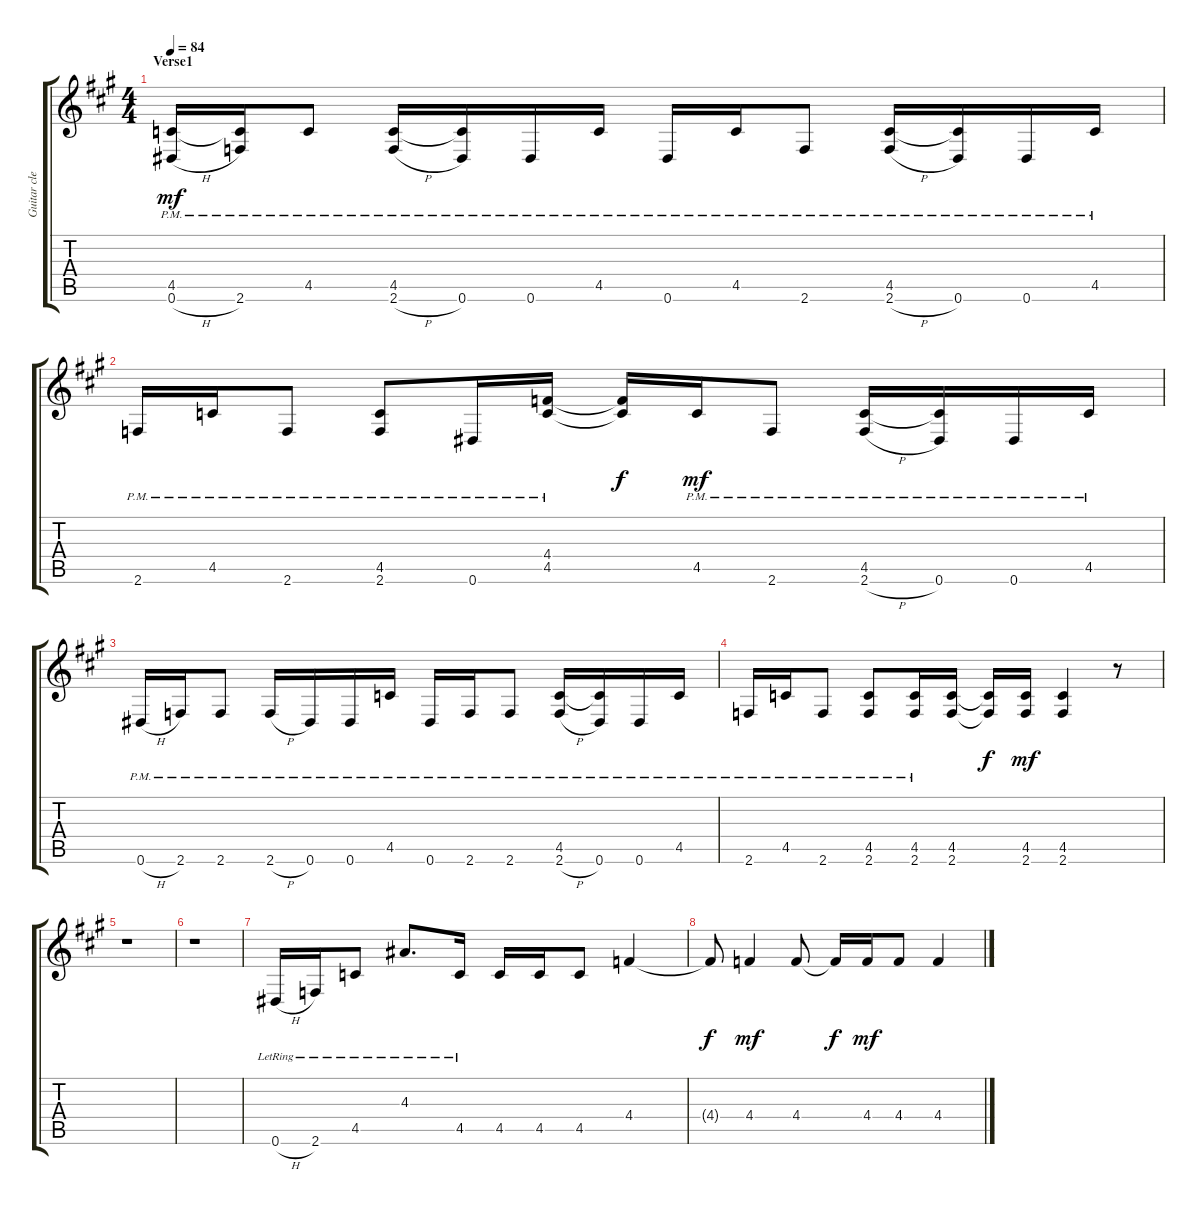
\track ("Guitar clean" "Guitar cle") {instrument electricguitarclean}
\staff {score tabs}
\tuning (Eb4 Bb3 Gb3 Db3 Ab2 Eb2) {hide}
\ts (4 4)
\section ("" "Verse1")
\tempo 84
\clef g2
\ks a
(4.5{pm} 0.6{h pm}).16{dy mf} (4.5{t} 2.6{pm}).16 4.5{pm}.8 (4.5{pm} 2.6{h pm}).16 (4.5{t} 0.6{pm}).16 0.6{pm}.16 4.5{pm}.16 0.6{pm}.16 4.5{pm}.16 2.6{pm}.8 (4.5{pm} 2.6{h pm}).16 (4.5{t} 0.6{pm}).16 0.6{pm}.16 4.5{pm}.16 |
2.6{pm}.16 4.5{pm}.16 2.6{pm}.8 (4.5{pm} 2.6{pm}).8 0.6{pm}.16 (4.4{pm} 4.5{pm}).16 (4.4{t} 4.5{t}).16{dy f} 4.5{pm}.16{dy mf} 2.6{pm}.8 (4.5{pm} 2.6{h pm}).16 (4.5{t} 0.6{pm}).16 0.6{pm}.16 4.5{pm}.16 |
0.6{h pm}.16 2.6{pm}.16 2.6{pm}.8 2.6{h pm}.16 0.6{pm}.16 0.6{pm}.16 4.5{pm}.16 0.6{pm}.16 2.6{pm}.16 2.6{pm}.8 (4.5{pm} 2.6{h pm}).16 (4.5{t} 0.6{pm}).16 0.6{pm}.16 4.5{pm}.16 |
2.6{pm}.16 4.5{pm}.16 2.6{pm}.8 (4.5{pm} 2.6{pm}).8 (4.5{pm} 2.6{pm}).16 (4.5 2.6).16 (4.5{t} 2.6{t}).16{dy f} (4.5 2.6).16{dy mf} (4.5 2.6).4 r.8 |
r.1 |
r.1 |
0.6{h lr}.16 2.6{lr}.16 4.5{lr}.8 4.3{lr}.8{d} 4.5{lr}.16 4.5.16 4.5.16 4.5.8 4.4.4 |
4.4{t}.8{dy f} 4.4.4{dy mf} 4.4.8 4.4{t}.16{dy f} 4.4.16{dy mf} 4.4.8 4.4.4
